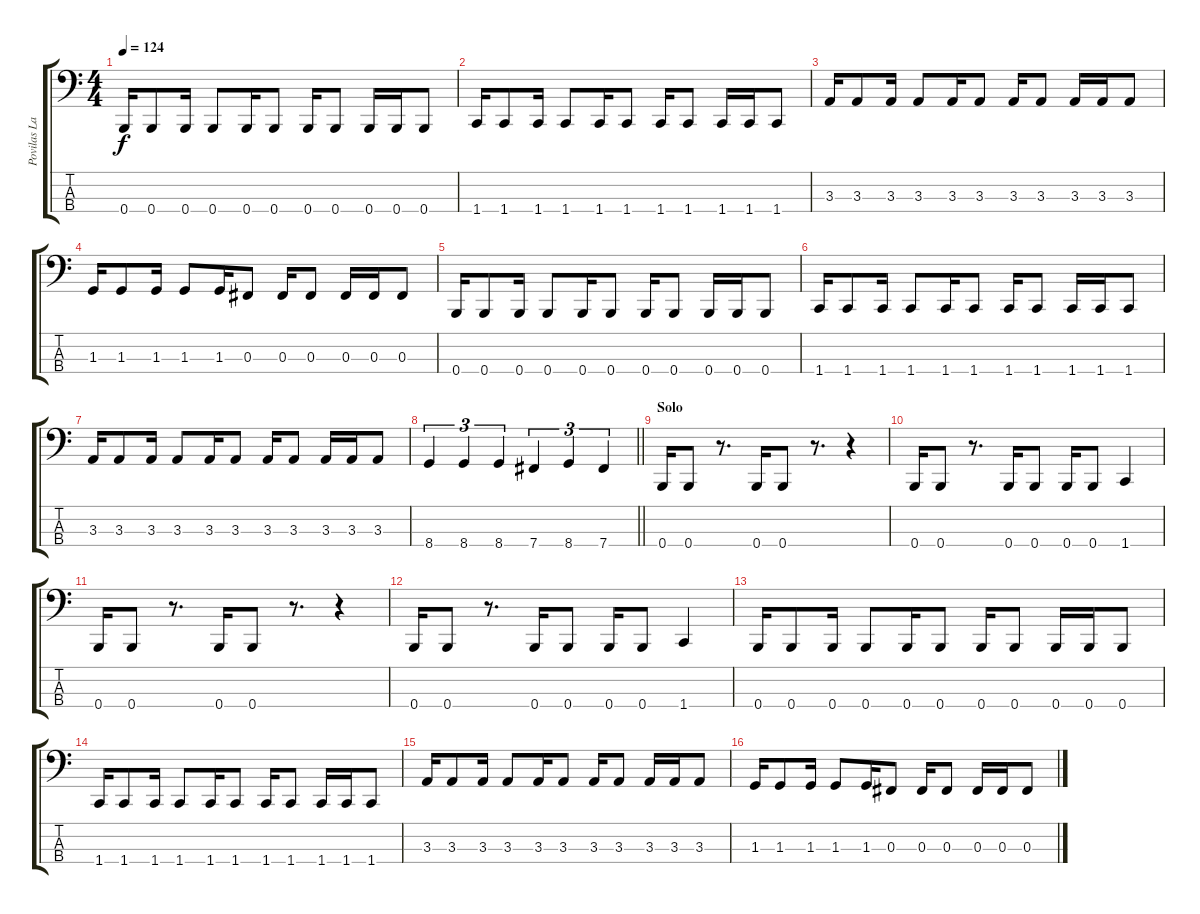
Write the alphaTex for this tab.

\track ("Povilas Laurinaitis " "Povilas La") {instrument electricbassfinger}
\staff {score tabs}
\tuning (E2 B1 Gb1 B0) {hide}
\ts (4 4)
\tempo 124
\clef f4
\ks c
0.4.16{dy f} 0.4.8 0.4.16 0.4.8 0.4.16 0.4.8 0.4.16 0.4.8 0.4.16 0.4.16 0.4.8 |
1.4.16 1.4.8 1.4.16 1.4.8 1.4.16 1.4.8 1.4.16 1.4.8 1.4.16 1.4.16 1.4.8 |
3.3.16 3.3.8 3.3.16 3.3.8 3.3.16 3.3.8 3.3.16 3.3.8 3.3.16 3.3.16 3.3.8 |
1.3.16 1.3.8 1.3.16 1.3.8 1.3.16 0.3.8 0.3.16 0.3.8 0.3.16 0.3.16 0.3.8 |
0.4.16 0.4.8 0.4.16 0.4.8 0.4.16 0.4.8 0.4.16 0.4.8 0.4.16 0.4.16 0.4.8 |
1.4.16 1.4.8 1.4.16 1.4.8 1.4.16 1.4.8 1.4.16 1.4.8 1.4.16 1.4.16 1.4.8 |
3.3.16 3.3.8 3.3.16 3.3.8 3.3.16 3.3.8 3.3.16 3.3.8 3.3.16 3.3.16 3.3.8 |
\barLineRight lightlight
8.4.4{tu (3 2)} 8.4.4{tu (3 2)} 8.4.4{tu (3 2)} 7.4.4{tu (3 2)} 8.4.4{tu (3 2)} 7.4.4{tu (3 2)} |
\section ("" "Solo")
0.4.16 0.4.8 r.8{d} 0.4.16 0.4.8 r.8{d} r.4 |
0.4.16 0.4.8 r.8{d} 0.4.16 0.4.8 0.4.16 0.4.8 1.4.4 |
0.4.16 0.4.8 r.8{d} 0.4.16 0.4.8 r.8{d} r.4 |
0.4.16 0.4.8 r.8{d} 0.4.16 0.4.8 0.4.16 0.4.8 1.4.4 |
0.4.16 0.4.8 0.4.16 0.4.8 0.4.16 0.4.8 0.4.16 0.4.8 0.4.16 0.4.16 0.4.8 |
1.4.16 1.4.8 1.4.16 1.4.8 1.4.16 1.4.8 1.4.16 1.4.8 1.4.16 1.4.16 1.4.8 |
3.3.16 3.3.8 3.3.16 3.3.8 3.3.16 3.3.8 3.3.16 3.3.8 3.3.16 3.3.16 3.3.8 |
1.3.16 1.3.8 1.3.16 1.3.8 1.3.16 0.3.8 0.3.16 0.3.8 0.3.16 0.3.16 0.3.8
